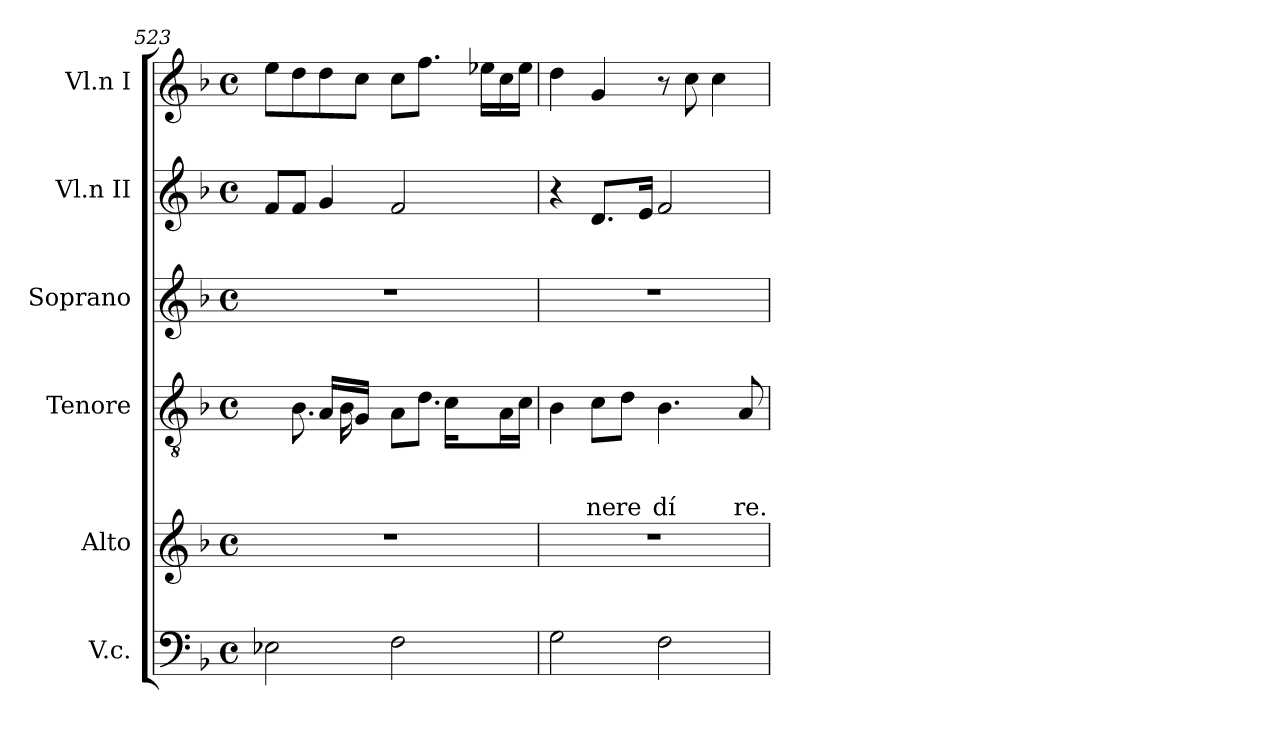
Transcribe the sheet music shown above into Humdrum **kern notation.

**kern	**kern	**kern	**text	**text	**text	**kern	**kern	**kern
*part6	*part5	*part4	*part4	*part4	*part4	*part3	*part2	*part1
*staff6	*staff5	*staff4	*staff4	*staff4	*staff4	*staff3	*staff2	*staff1
*I"V.c.	*I"Alto	*I"Tenore	*	*	*	*I"Soprano	*I"Vl.n II	*I"Vl.n I
*I'V.c.	*I'Alto	*I'Tenore	*	*	*	*I'Soprano	*I'Vl.n II	*I'Vl.n I
*clefF4	*clefG2	*clefGv2	*	*	*	*clefG2	*clefG2	*clefG2
*k[b-]	*k[b-]	*k[b-]	*	*	*	*k[b-]	*k[b-]	*k[b-]
*F:	*F:	*F:	*	*	*	*F:	*F:	*F:
*M4/4	*M4/4	*M4/4	*	*	*	*M4/4	*M4/4	*M4/4
*met(c)	*met(c)	*met(c)	*	*	*	*met(c)	*met(c)	*met(c)
=523	=523	=523	=523	=523	=523	=523	=523	=523
*	*	*^	*	*	*	*	*	*
*	*	*	*^	*	*	*	*	*	*
*	*	*	*	*^	*	*	*	*	*	*
2E-X\	1r	8ryy	4ryy	4.ryy	2ryy	.	.	.	1r	8f/L	8ee\L
.	.	8.B-\	.	.	.	.	.	.	.	8f/J	8dd\
.	.	.	16A/LL	.	.	.	.	.	.	4g/	8dd\
.	.	2ryy	16ryy	.	.	.	.	.	.	.	.
.	.	.	16G/JJ	16B-\	.	.	.	.	.	.	8cc\J
.	.	.	2ryy	16ryy	.	.	.	.	.	.	.
2F\	.	.	.	8A\L	8.ryy	.	.	.	.	2f/	8cc\L
.	.	.	.	8.d\J	.	.	.	.	.	.	8.ff\J
.	.	.	.	.	16c\LL	.	.	.	.	.	.
.	.	.	.	.	8ryy	.	.	.	.	.	.
.	.	8.ryy	.	8.ryy	.	.	.	.	.	.	16ee-X\LL
.	.	.	.	.	16A\	.	.	.	.	.	16cc\
.	.	.	16ryy	.	16c\JJ	.	.	.	.	.	16ee-\JJ
*	*	*v	*v	*v	*v	*	*	*	*	*	*
=524	=524	=524	=524	=524	=524	=524	=524	=524
2G\	1r	4B-\	.	.	.	1r	4r	4dd\
!	!	!	!	!	!LO:LY:b	!	!	!
.	.	8c\L	.	.	ne	.	8.d/L	4g/
!	!	!	!	!	!LO:LY:b	!	!	!
.	.	8d\J	.	.	re	.	.	.
.	.	.	.	.	.	.	16e/Jk	.
!	!	!	!	!	!LO:LY:b	!	!	!
2F\	.	4.B-\	.	.	dí	.	2f/	8r
.	.	.	.	.	.	.	.	8cc\
.	.	.	.	.	.	.	.	4cc\
!	!	!	!	!	!LO:LY:b	!	!	!
.	.	8A/	.	.	re.	.	.	.
=	=	=	=	=	=	=	=	=
*-	*-	*-	*-	*-	*-	*-	*-	*-
